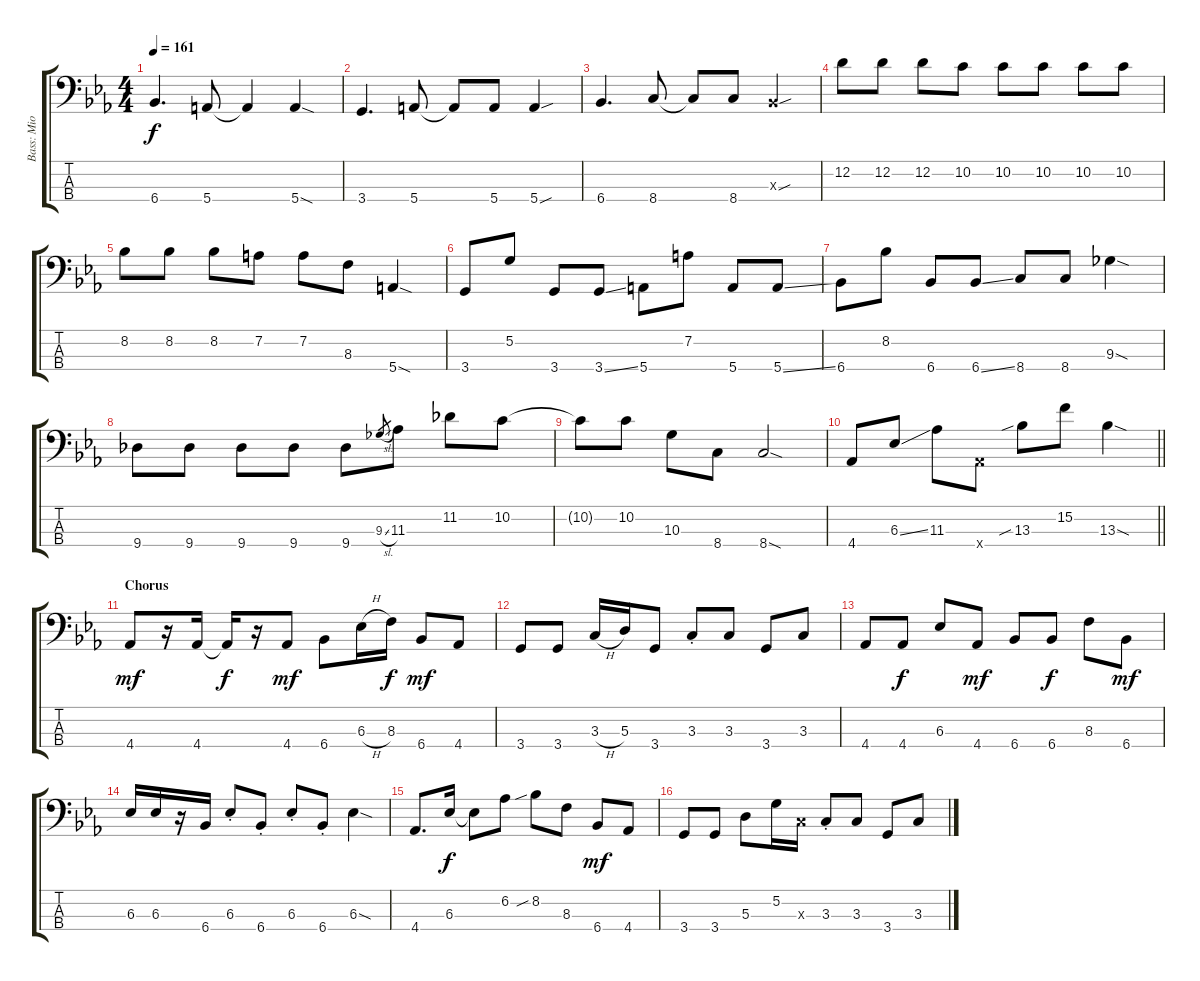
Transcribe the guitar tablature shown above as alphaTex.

\track ("Bass: Mio Akiyama" "Bass: Mio ") {instrument electricbassfinger}
\staff {score tabs}
\tuning (G2 D2 A1 E1) {hide}
\ts (4 4)
\tempo 161
\clef f4
\ks eb
6.4.4{d dy f} 5.4.8 5.4{t}.4 5.4{sod}.4 |
3.4.4{d} 5.4.8 5.4{t}.8 5.4.8 5.4{sou}.4 |
6.4.4{d} 8.4.8 8.4{t}.8 8.4.8 1.3{sou x}.4 |
12.2.8 12.2.8 12.2.8 10.2.8 10.2.8 10.2.8 10.2.8 10.2.8 |
8.2.8 8.2.8 8.2.8 7.2.8 7.2.8 8.3.8 5.4{sod}.4 |
3.4.8 5.2.8 3.4.8 3.4{ss}.8 5.4.8 7.2.8 5.4.8 5.4{ss}.8 |
6.4.8 8.2.8 6.4.8 6.4{ss}.8 8.4.8 8.4.8 9.3{sod}.4 |
9.4.8 9.4.8 9.4.8 9.4.8 9.4.8 9.3{sl}.8{gr} 11.3.8 11.2.8 10.2.8 |
10.2{t}.8 10.2.8 10.3.8 8.4.8 8.4{sod}.2 |
\barLineRight lightlight
4.4.8 6.3{ss}.8 11.3.8 4.4{x}.8 13.3{sib}.8 15.2.8 13.3{sod}.4 |
\section ("" "Chorus")
4.4.8{dy mf} r.16 4.4.16 4.4{t}.16{dy f} r.16 4.4.8{dy mf} 6.4.8 6.3{h}.16 8.3.16{dy f} 6.4.8{dy mf} 4.4.8 |
3.4.8 3.4.8 3.3{h}.16 5.3.16 3.4.8 3.3{st}.8 3.3.8 3.4.8 3.3.8 |
4.4.8 4.4.8{dy f} 6.3.8 4.4.8{dy mf} 6.4.8 6.4.8{dy f} 8.3.8 6.4.8{dy mf} |
6.3.16 6.3.16 r.16 6.4.16 6.3{st}.8 6.4{st}.8 6.3{st}.8 6.4{st}.8 6.3{sod}.4 |
4.4.8{d} 6.3.16{dy f} 6.3{t}.8 6.2.8 8.2{sib}.8 8.3.8 6.4.8{dy mf} 4.4.8 |
3.4.8 3.4.8 5.3.8 5.2.16 3.3{x}.16 3.3{st}.8 3.3.8 3.4.8 3.3.8
